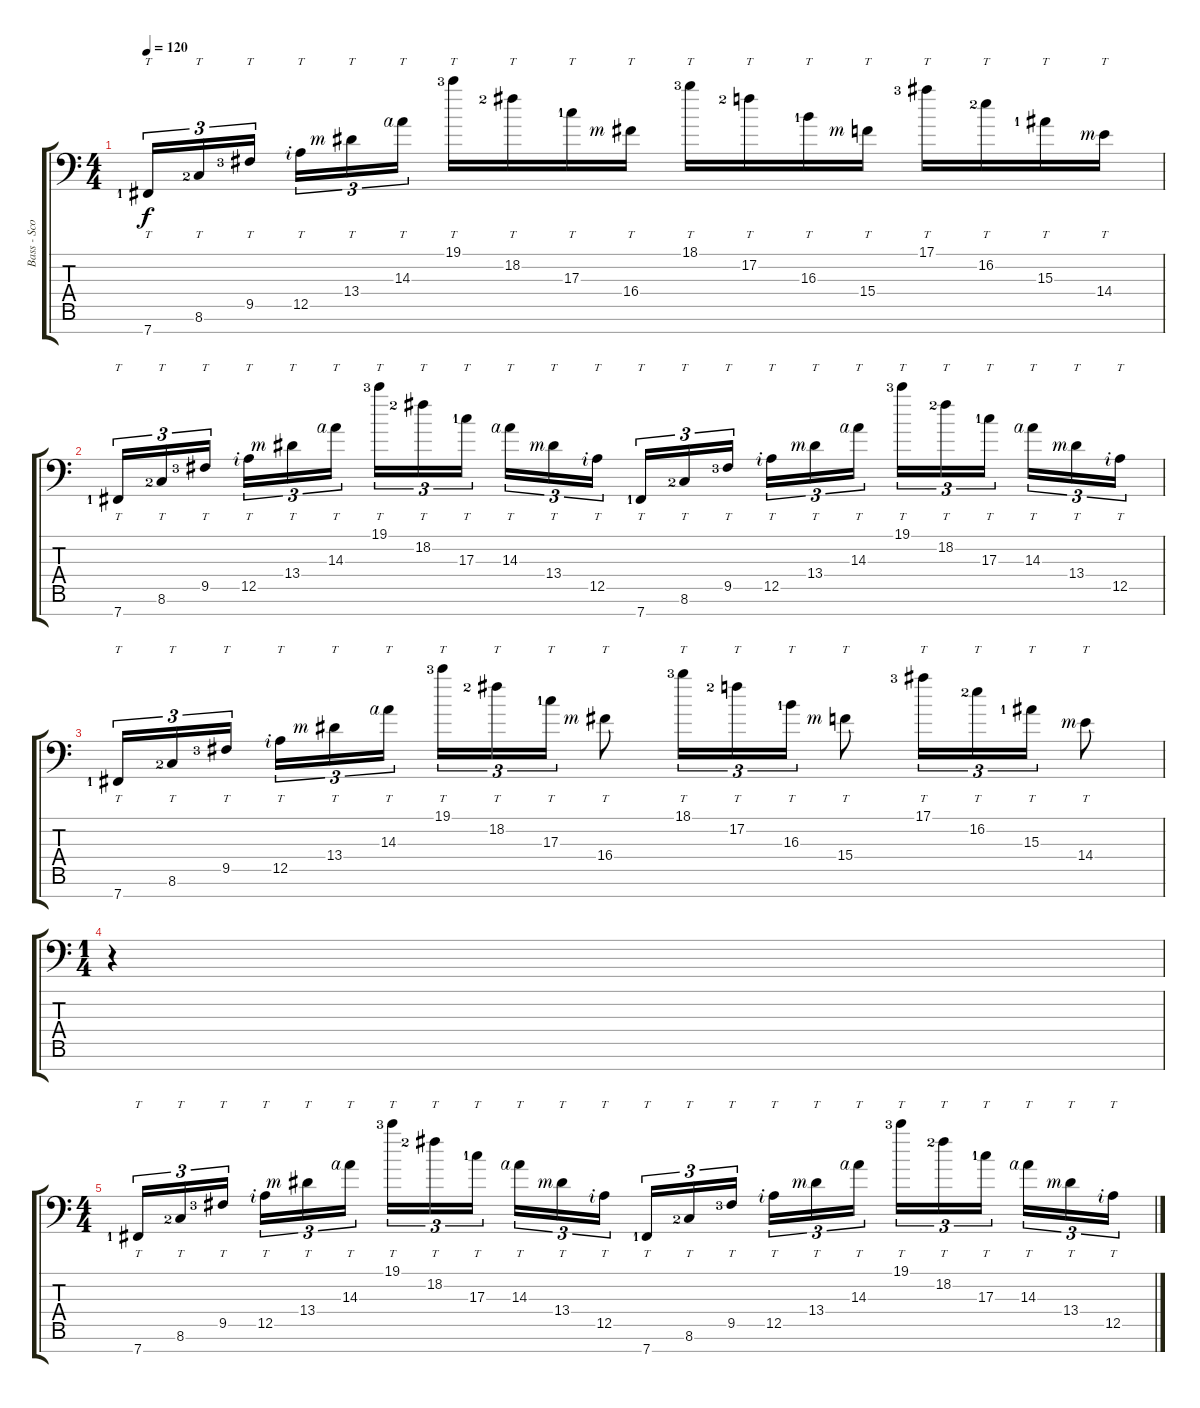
\track ("Bass - Scott Plummer" "Bass - Sco") {instrument electricbassfinger}
\staff {score tabs}
\tuning (F3 C3 G2 D2 A1 E1 B0) {hide}
\ts (4 4)
\tempo 120
\clef f4
\ks c
7.7{lf 2}.16{tt tu (3 2) dy f} 8.6{lf 3}.16{tt tu (3 2)} 9.5{lf 4}.16{tt tu (3 2) beam splitsecondary} 12.5{rf 2}.16{tt tu (3 2)} 13.4{rf 3}.16{tt tu (3 2)} 14.3{rf 4}.16{tt tu (3 2)} 19.1{lf 4}.16{tt} 18.2{lf 3}.16{tt} 17.3{lf 2}.16{tt} 16.4{rf 3}.16{tt} 18.1{lf 4}.16{tt} 17.2{lf 3}.16{tt} 16.3{lf 2}.16{tt} 15.4{rf 3}.16{tt} 17.1{lf 4}.16{tt} 16.2{lf 3}.16{tt} 15.3{lf 2}.16{tt} 14.4{rf 3}.16{tt} |
7.7{lf 2}.16{tt tu (3 2)} 8.6{lf 3}.16{tt tu (3 2)} 9.5{lf 4}.16{tt tu (3 2) beam splitsecondary} 12.5{rf 2}.16{tt tu (3 2)} 13.4{rf 3}.16{tt tu (3 2)} 14.3{rf 4}.16{tt tu (3 2)} 19.1{lf 4}.16{tt tu (3 2)} 18.2{lf 3}.16{tt tu (3 2)} 17.3{lf 2}.16{tt tu (3 2) beam splitsecondary} 14.3{rf 4}.16{tt tu (3 2)} 13.4{rf 3}.16{tt tu (3 2)} 12.5{rf 2}.16{tt tu (3 2)} 7.7{lf 2}.16{tt tu (3 2)} 8.6{lf 3}.16{tt tu (3 2)} 9.5{lf 4}.16{tt tu (3 2) beam splitsecondary} 12.5{rf 2}.16{tt tu (3 2)} 13.4{rf 3}.16{tt tu (3 2)} 14.3{rf 4}.16{tt tu (3 2)} 19.1{lf 4}.16{tt tu (3 2)} 18.2{lf 3}.16{tt tu (3 2)} 17.3{lf 2}.16{tt tu (3 2) beam splitsecondary} 14.3{rf 4}.16{tt tu (3 2)} 13.4{rf 3}.16{tt tu (3 2)} 12.5{rf 2}.16{tt tu (3 2)} |
7.7{lf 2}.16{tt tu (3 2)} 8.6{lf 3}.16{tt tu (3 2)} 9.5{lf 4}.16{tt tu (3 2) beam splitsecondary} 12.5{rf 2}.16{tt tu (3 2)} 13.4{rf 3}.16{tt tu (3 2)} 14.3{rf 4}.16{tt tu (3 2)} 19.1{lf 4}.16{tt tu (3 2)} 18.2{lf 3}.16{tt tu (3 2)} 17.3{lf 2}.16{tt tu (3 2)} 16.4{rf 3}.8{tt} 18.1{lf 4}.16{tt tu (3 2)} 17.2{lf 3}.16{tt tu (3 2)} 16.3{lf 2}.16{tt tu (3 2)} 15.4{rf 3}.8{tt} 17.1{lf 4}.16{tt tu (3 2)} 16.2{lf 3}.16{tt tu (3 2)} 15.3{lf 2}.16{tt tu (3 2)} 14.4{rf 3}.8{tt} |
\ts (1 4)
r.4 |
\ts (4 4)
7.7{lf 2}.16{tt tu (3 2)} 8.6{lf 3}.16{tt tu (3 2)} 9.5{lf 4}.16{tt tu (3 2) beam splitsecondary} 12.5{rf 2}.16{tt tu (3 2)} 13.4{rf 3}.16{tt tu (3 2)} 14.3{rf 4}.16{tt tu (3 2)} 19.1{lf 4}.16{tt tu (3 2)} 18.2{lf 3}.16{tt tu (3 2)} 17.3{lf 2}.16{tt tu (3 2) beam splitsecondary} 14.3{rf 4}.16{tt tu (3 2)} 13.4{rf 3}.16{tt tu (3 2)} 12.5{rf 2}.16{tt tu (3 2)} 7.7{lf 2}.16{tt tu (3 2)} 8.6{lf 3}.16{tt tu (3 2)} 9.5{lf 4}.16{tt tu (3 2) beam splitsecondary} 12.5{rf 2}.16{tt tu (3 2)} 13.4{rf 3}.16{tt tu (3 2)} 14.3{rf 4}.16{tt tu (3 2)} 19.1{lf 4}.16{tt tu (3 2)} 18.2{lf 3}.16{tt tu (3 2)} 17.3{lf 2}.16{tt tu (3 2) beam splitsecondary} 14.3{rf 4}.16{tt tu (3 2)} 13.4{rf 3}.16{tt tu (3 2)} 12.5{rf 2}.16{tt tu (3 2)}
